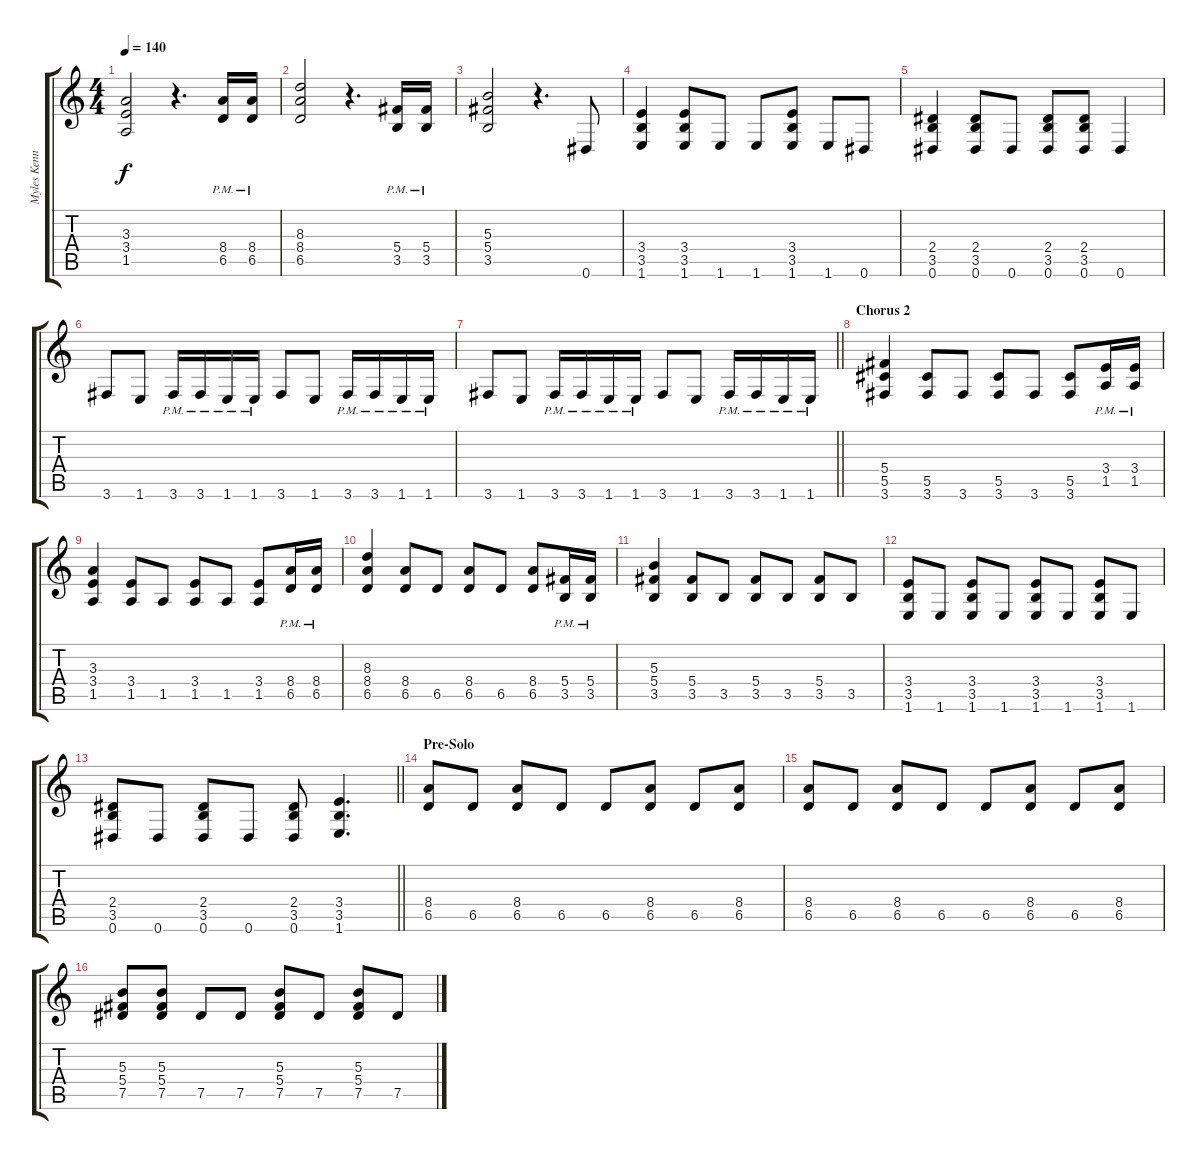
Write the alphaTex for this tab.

\track ("Myles Kennedy" "Myles Kenn") {instrument distortionguitar}
\staff {score tabs}
\tuning (Eb4 Bb3 Gb3 Db3 Ab2 Eb2) {hide}
\ts (4 4)
\tempo 140
\clef g2
\ks c
(3.3 3.4 1.5).2{dy f} r.4{d} (8.4{pm} 6.5{pm}).16 (8.4{pm} 6.5{pm}).16 |
(8.3 8.4 6.5).2 r.4{d} (5.4{pm} 3.5{pm}).16 (5.4{pm} 3.5{pm}).16 |
(5.3 5.4 3.5).2 r.4{d} 0.6.8 |
(3.4 3.5 1.6).4 (3.4 3.5 1.6).8 1.6.8 1.6.8 (3.4 3.5 1.6).8 1.6.8 0.6.8 |
(2.4 3.5 0.6).4 (2.4 3.5 0.6).8 0.6.8 (2.4 3.5 0.6).8 (2.4 3.5 0.6).8 0.6.4 |
3.6.8 1.6.8 3.6{pm}.16 3.6{pm}.16 1.6{pm}.16 1.6{pm}.16 3.6.8 1.6.8 3.6{pm}.16 3.6{pm}.16 1.6{pm}.16 1.6{pm}.16 |
\barLineRight lightlight
3.6.8 1.6.8 3.6{pm}.16 3.6{pm}.16 1.6{pm}.16 1.6{pm}.16 3.6.8 1.6.8 3.6{pm}.16 3.6{pm}.16 1.6{pm}.16 1.6{pm}.16 |
\section ("" "Chorus 2")
(5.4 5.5 3.6).4 (5.5 3.6).8 3.6.8 (5.5 3.6).8 3.6.8 (5.5 3.6).8 (3.4{pm} 1.5{pm}).16 (3.4{pm} 1.5{pm}).16 |
(3.3 3.4 1.5).4 (3.4 1.5).8 1.5.8 (3.4 1.5).8 1.5.8 (3.4 1.5).8 (8.4{pm} 6.5{pm}).16 (8.4{pm} 6.5{pm}).16 |
(8.3 8.4 6.5).4 (8.4 6.5).8 6.5.8 (8.4 6.5).8 6.5.8 (8.4 6.5).8 (5.4{pm} 3.5{pm}).16 (5.4{pm} 3.5{pm}).16 |
(5.3 5.4 3.5).4 (5.4 3.5).8 3.5.8 (5.4 3.5).8 3.5.8 (5.4 3.5).8 3.5.8 |
(3.4 3.5 1.6).8 1.6.8 (3.4 3.5 1.6).8 1.6.8 (3.4 3.5 1.6).8 1.6.8 (3.4 3.5 1.6).8 1.6.8 |
\barLineRight lightlight
(2.4 3.5 0.6).8 0.6.8 (2.4 3.5 0.6).8 0.6.8 (2.4 3.5 0.6).8 (3.4 3.5 1.6).4{d} |
\section ("" "Pre-Solo")
(8.4 6.5).8 6.5.8 (8.4 6.5).8 6.5.8 6.5.8 (8.4 6.5).8 6.5.8 (8.4 6.5).8 |
(8.4 6.5).8 6.5.8 (8.4 6.5).8 6.5.8 6.5.8 (8.4 6.5).8 6.5.8 (8.4 6.5).8 |
(5.3 5.4 7.5).8 (5.3 5.4 7.5).8 7.5.8 7.5.8 (5.3 5.4 7.5).8 7.5.8 (5.3 5.4 7.5).8 7.5.8
